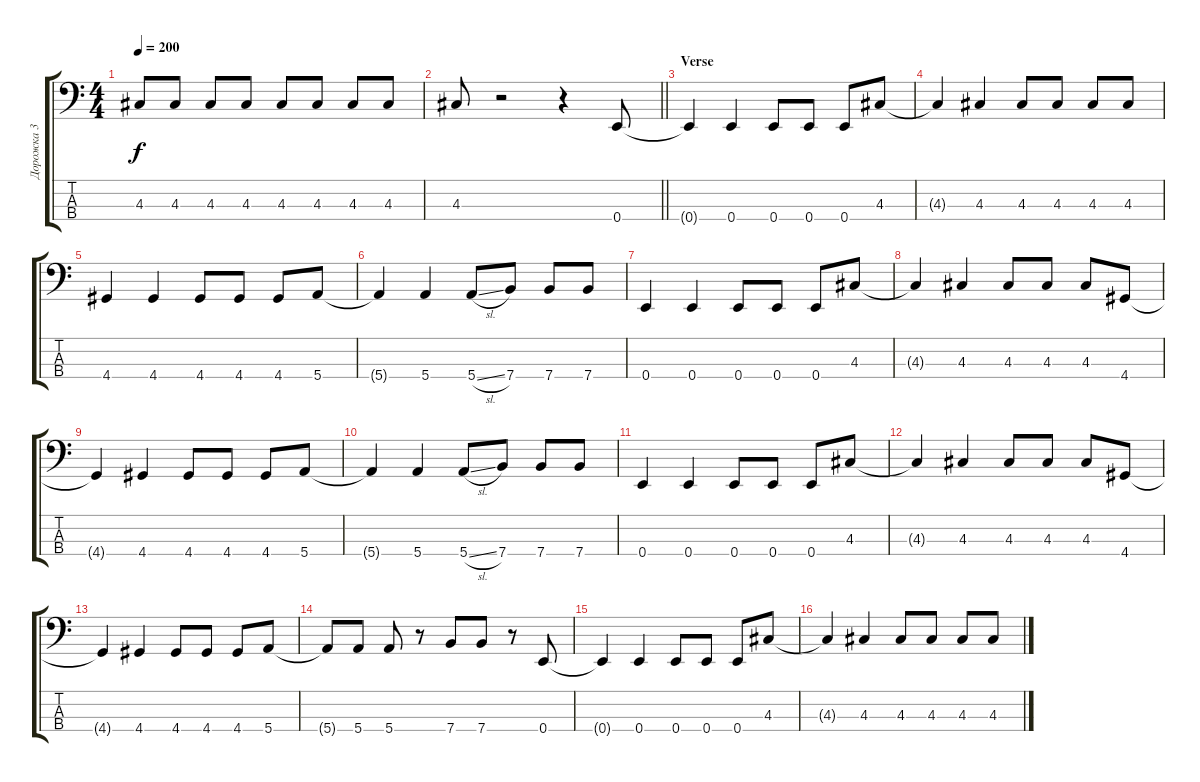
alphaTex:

\track ("Дорожка 3" "Дорожка 3") {instrument electricbassfinger}
\staff {score tabs}
\tuning (G2 D2 A1 E1) {hide}
\ts (4 4)
\tempo 200
\clef f4
\ks c
4.3.8{dy f} 4.3.8 4.3.8 4.3.8 4.3.8 4.3.8 4.3.8 4.3.8 |
\barLineRight lightlight
4.3.8 r.2 r.4 0.4.8 |
\section ("" "Verse")
0.4{t}.4 0.4.4 0.4.8 0.4.8 0.4.8 4.3.8 |
4.3{t}.4 4.3.4 4.3.8 4.3.8 4.3.8 4.3.8 |
4.4.4 4.4.4 4.4.8 4.4.8 4.4.8 5.4.8 |
5.4{t}.4 5.4.4 5.4{sl}.8 7.4.8 7.4.8 7.4.8 |
0.4.4 0.4.4 0.4.8 0.4.8 0.4.8 4.3.8 |
4.3{t}.4 4.3.4 4.3.8 4.3.8 4.3.8 4.4.8 |
4.4{t}.4 4.4.4 4.4.8 4.4.8 4.4.8 5.4.8 |
5.4{t}.4 5.4.4 5.4{sl}.8 7.4.8 7.4.8 7.4.8 |
0.4.4 0.4.4 0.4.8 0.4.8 0.4.8 4.3.8 |
4.3{t}.4 4.3.4 4.3.8 4.3.8 4.3.8 4.4.8 |
4.4{t}.4 4.4.4 4.4.8 4.4.8 4.4.8 5.4.8 |
5.4{t}.8 5.4.8 5.4.8 r.8 7.4.8 7.4.8 r.8 0.4.8 |
0.4{t}.4 0.4.4 0.4.8 0.4.8 0.4.8 4.3.8 |
4.3{t}.4 4.3.4 4.3.8 4.3.8 4.3.8 4.3.8
